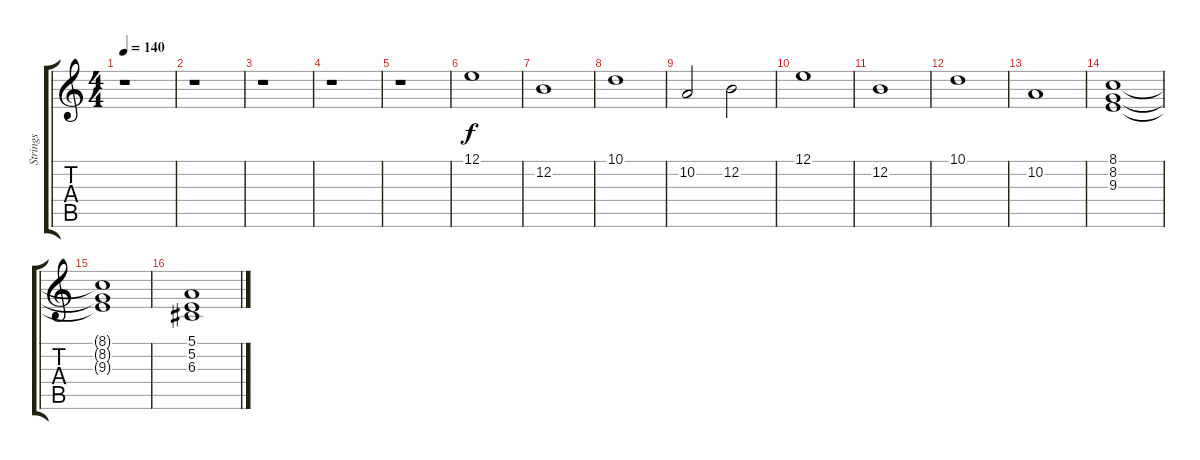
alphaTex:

\track ("Strings" "Strings") {instrument stringensemble1}
\staff {score tabs}
\tuning (E4 B3 G3 D3 A2 E2) {hide}
\ts (4 4)
\tempo 140
\clef g2
\ks c
r.1{dy f} |
r.1 |
r.1 |
r.1 |
r.1 |
12.1.1 |
12.2.1 |
10.1.1 |
10.2.2 12.2.2 |
12.1.1 |
12.2.1 |
10.1.1 |
10.2.1 |
(8.1 8.2 9.3).1 |
(8.1{t} 8.2{t} 9.3{t}).1 |
(5.1 5.2 6.3).1
